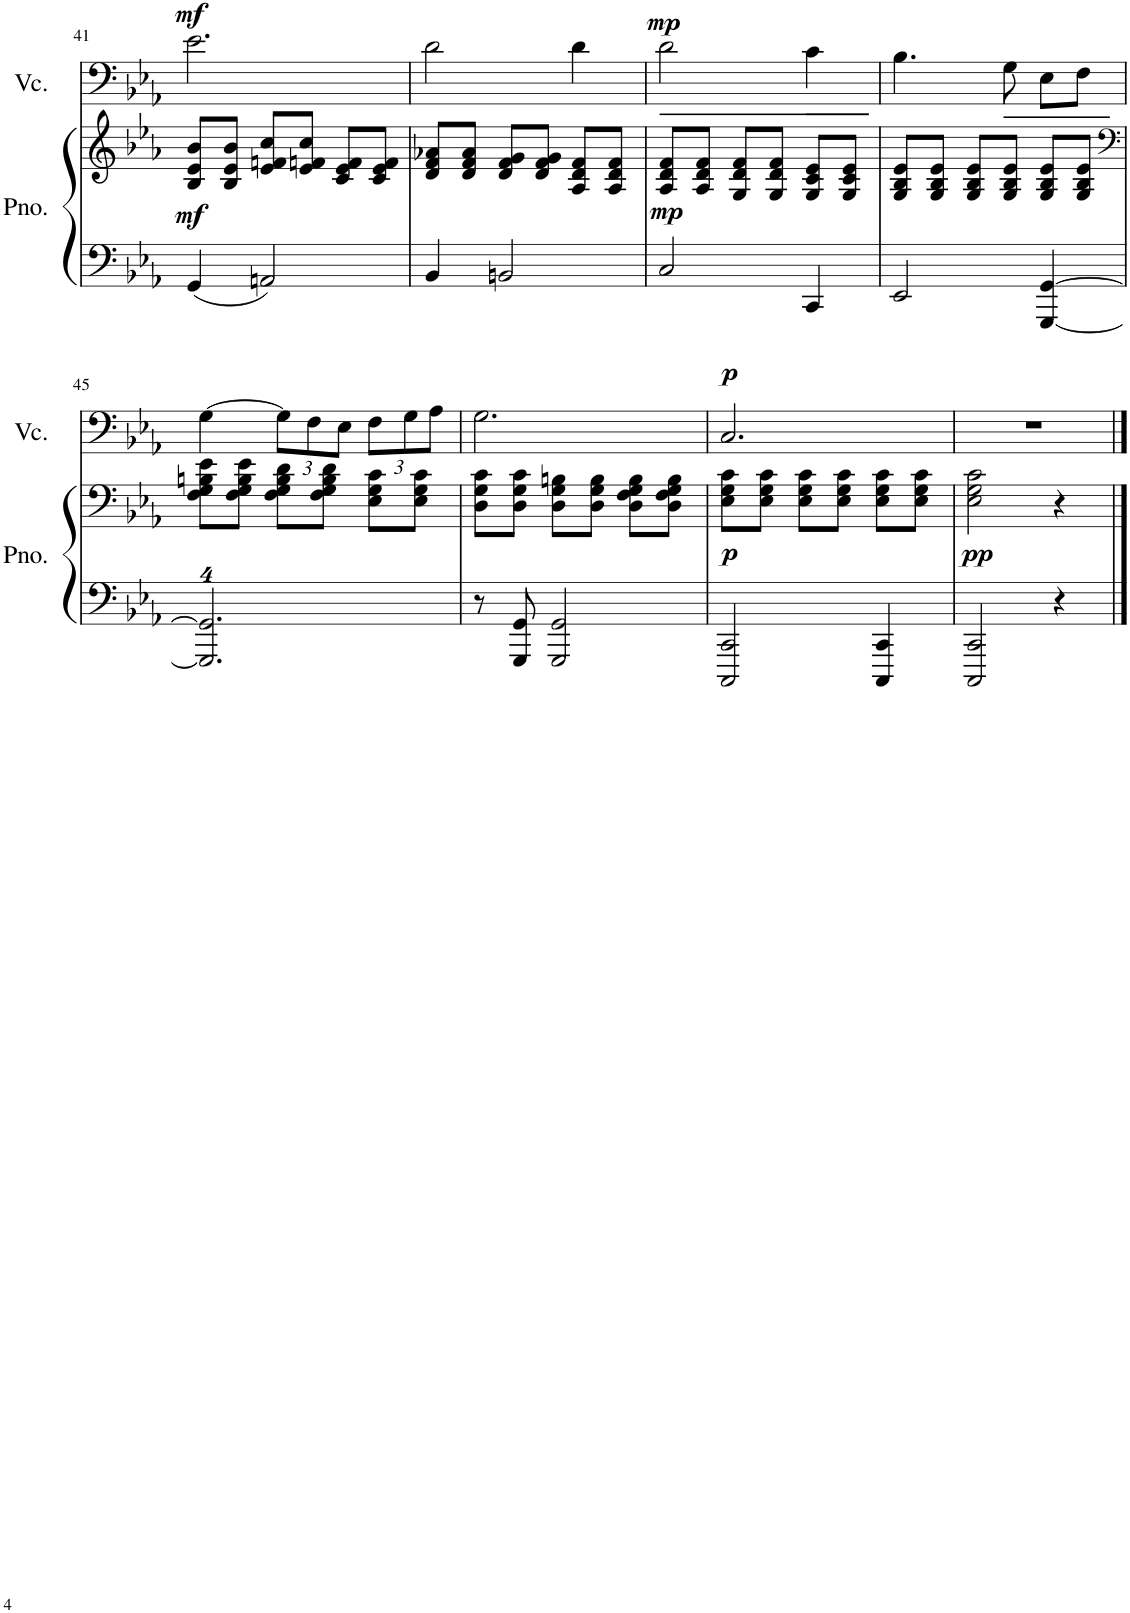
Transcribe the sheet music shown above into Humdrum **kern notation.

**kern	**kern	**dynam	**kern	**dynam
*part2	*part2	*part2	*part1	*part1
*staff3	*staff2	*staff2/3	*staff1	*staff1
*I"ピアノ	*	*	*I"Cello	*
!!LO:PB:g=z
*clefF4	*clefG2	*	*clefF4	*
*k[b-e-a-]	*k[b-e-a-]	*	*k[b-e-a-]	*
*M3/4	*M3/4	*	*M3/4	*
=41	=41	=41	=41	=41
!	!	!LO:DY:a=2	!	!LO:DY:a
4GG/	8B-/ 8e-/ 8b-/L	mf	2.e-\	mf
.	8B-/ 8e-/ 8b-/J	.	.	.
2AAn/	8e-/ 8fn/ 8cc/L	.	.	.
.	8e-/ 8fn/ 8cc/J	.	.	.
.	8c/ 8e-/ 8f/L	.	.	.
.	8c/ 8e-/ 8f/J	.	.	.
=42	=42	=42	=42	=42
4BB-/	8d/ 8f/ 8a-X/L	.	2d\	.
.	8d/ 8f/ 8a-/J	.	.	.
2BBn/	8d/ 8f/ 8g/L	.	.	.
.	8d/ 8f/ 8g/J	.	.	.
.	8A-/ 8d/ 8f/L	.	4d\	.
.	8A-/ 8d/ 8f/J	.	.	.
=43	=43	=43	=43	=43
!	!	!LO:DY:a=2	!	!LO:DY:a
2C/	8A-/ 8d/ 8f/L	mp	2d\	mp
.	8A-/ 8d/ 8f/J	.	.	.
.	8G/ 8d/ 8f/L	.	.	.
.	8G/ 8d/ 8f/J	.	.	.
4CC/	8G/ 8c/ 8e-/L	.	4c\	.
.	8G/ 8c/ 8e-/J	.	.	.
=44	=44	=44	=44	=44
2EE-/	8G/ 8B-/ 8e-/L	.	4.B-\	.
.	8G/ 8B-/ 8e-/J	.	.	.
.	8G/ 8B-/ 8e-/L	.	.	.
.	8G/ 8B-/ 8e-/J	.	8G\	.
[4GGG/ [4GG/	8G/ 8B-/ 8e-/L	.	8E-\L	.
.	8G/ 8B-/ 8e-/J	.	8F\J	.
!!LO:LB:g=z
=45	=45	=45	=45	=45
*	*clefF4	*	*	*
2.GGG/] 2.GG/]	8F\ 8G\ 8Bn\ 8e-\L	.	[4G\	.
.	8F\ 8G\ 8B\ 8e-\J	.	.	.
*	*	*	*Xbrackettup	*
.	8F\ 8G\ 8B\ 8d\L	.	12G\L]	.
.	.	.	12F\	.
.	8F\ 8G\ 8B\ 8d\J	.	.	.
.	.	.	12E-\J	.
.	8E-\ 8G\ 8c\L	.	12F\L	.
.	.	.	12G\	.
.	8E-\ 8G\ 8c\J	.	.	.
.	.	.	12A-\J	.
=46	=46	=46	=46	=46
8r	8D\ 8G\ 8c\L	.	2.G\	.
8GGG/ 8GG/	8D\ 8G\ 8c\J	.	.	.
2GGG/ 2GG/	8D\ 8G\ 8Bn\L	.	.	.
.	8D\ 8G\ 8B\J	.	.	.
.	8D\ 8F\ 8G\ 8B\L	.	.	.
.	8D\ 8F\ 8G\ 8B\J	.	.	.
=47	=47	=47	=47	=47
!	!	!LO:DY:a=2	!	!LO:DY:a
2CCC/ 2CC/	8E-\ 8G\ 8c\L	p	2.C/	p
.	8E-\ 8G\ 8c\J	.	.	.
.	8E-\ 8G\ 8c\L	.	.	.
.	8E-\ 8G\ 8c\J	.	.	.
4CCC/ 4CC/	8E-\ 8G\ 8c\L	.	.	.
.	8E-\ 8G\ 8c\J	.	.	.
=48	=48	=48	=48	=48
!	!	!LO:DY:a=2	!	!
2CCC/ 2CC/	2E-\ 2G\ 2c\	pp	2.r	.
4r	4r	.	.	.
==	==	==	==	==
*-	*-	*-	*-	*-
